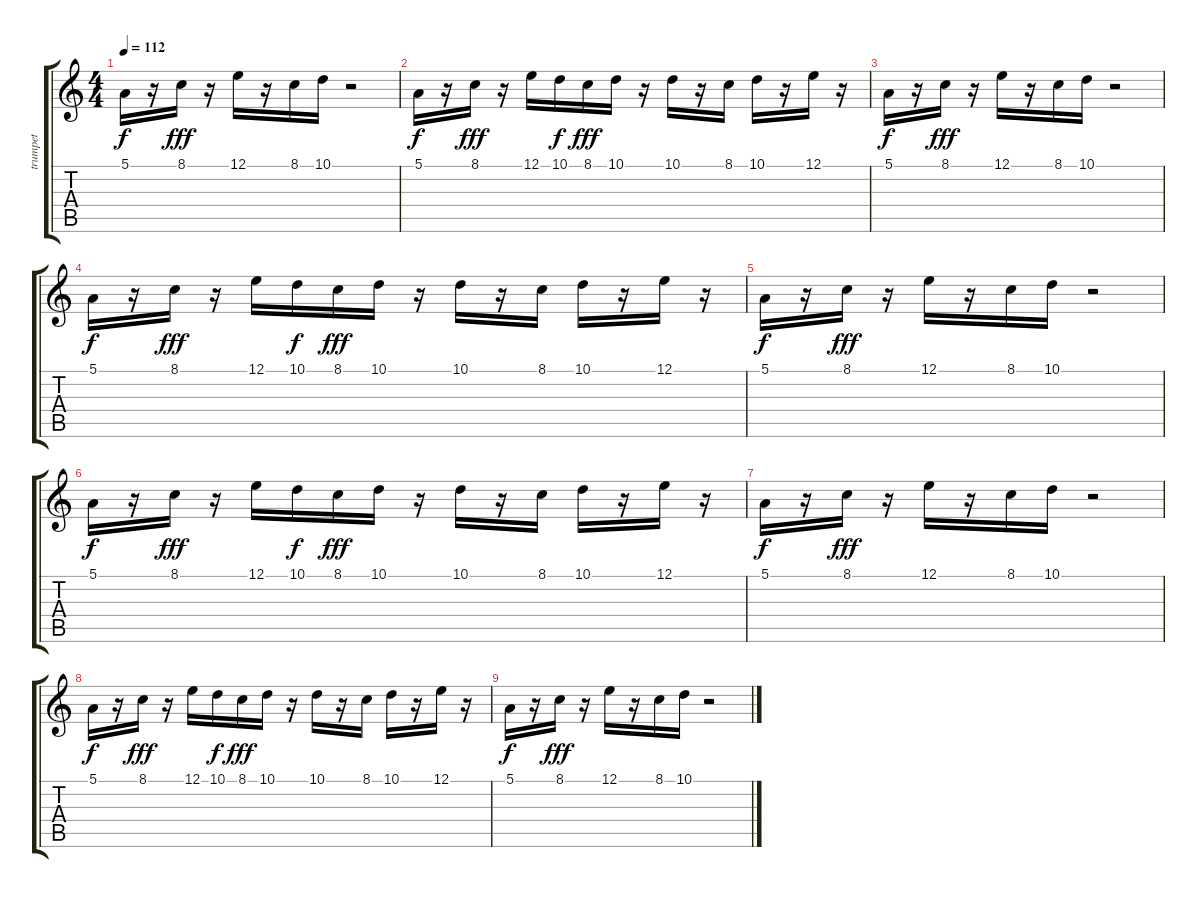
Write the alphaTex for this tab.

\track ("trumpet" "trumpet") {instrument trumpet}
\staff {score tabs}
\tuning (E4 B3 G3 D3 A2 E2) {hide}
\ts (4 4)
\tempo 112
\clef g2
\ks c
5.1.16{dy f} r.16 8.1.16{dy fff} r.16 12.1.16 r.16 8.1.16 10.1.16 r.2 |
5.1.16{dy f} r.16 8.1.16{dy fff} r.16 12.1.16 10.1.16{dy f} 8.1.16{dy fff} 10.1.16 r.16 10.1.16 r.16 8.1.16 10.1.16 r.16 12.1.16 r.16 |
5.1.16{dy f} r.16 8.1.16{dy fff} r.16 12.1.16 r.16 8.1.16 10.1.16 r.2 |
5.1.16{dy f} r.16 8.1.16{dy fff} r.16 12.1.16 10.1.16{dy f} 8.1.16{dy fff} 10.1.16 r.16 10.1.16 r.16 8.1.16 10.1.16 r.16 12.1.16 r.16 |
5.1.16{dy f} r.16 8.1.16{dy fff} r.16 12.1.16 r.16 8.1.16 10.1.16 r.2 |
5.1.16{dy f} r.16 8.1.16{dy fff} r.16 12.1.16 10.1.16{dy f} 8.1.16{dy fff} 10.1.16 r.16 10.1.16 r.16 8.1.16 10.1.16 r.16 12.1.16 r.16 |
5.1.16{dy f} r.16 8.1.16{dy fff} r.16 12.1.16 r.16 8.1.16 10.1.16 r.2 |
5.1.16{dy f} r.16 8.1.16{dy fff} r.16 12.1.16 10.1.16{dy f} 8.1.16{dy fff} 10.1.16 r.16 10.1.16 r.16 8.1.16 10.1.16 r.16 12.1.16 r.16 |
5.1.16{dy f} r.16 8.1.16{dy fff} r.16 12.1.16 r.16 8.1.16 10.1.16 r.2
